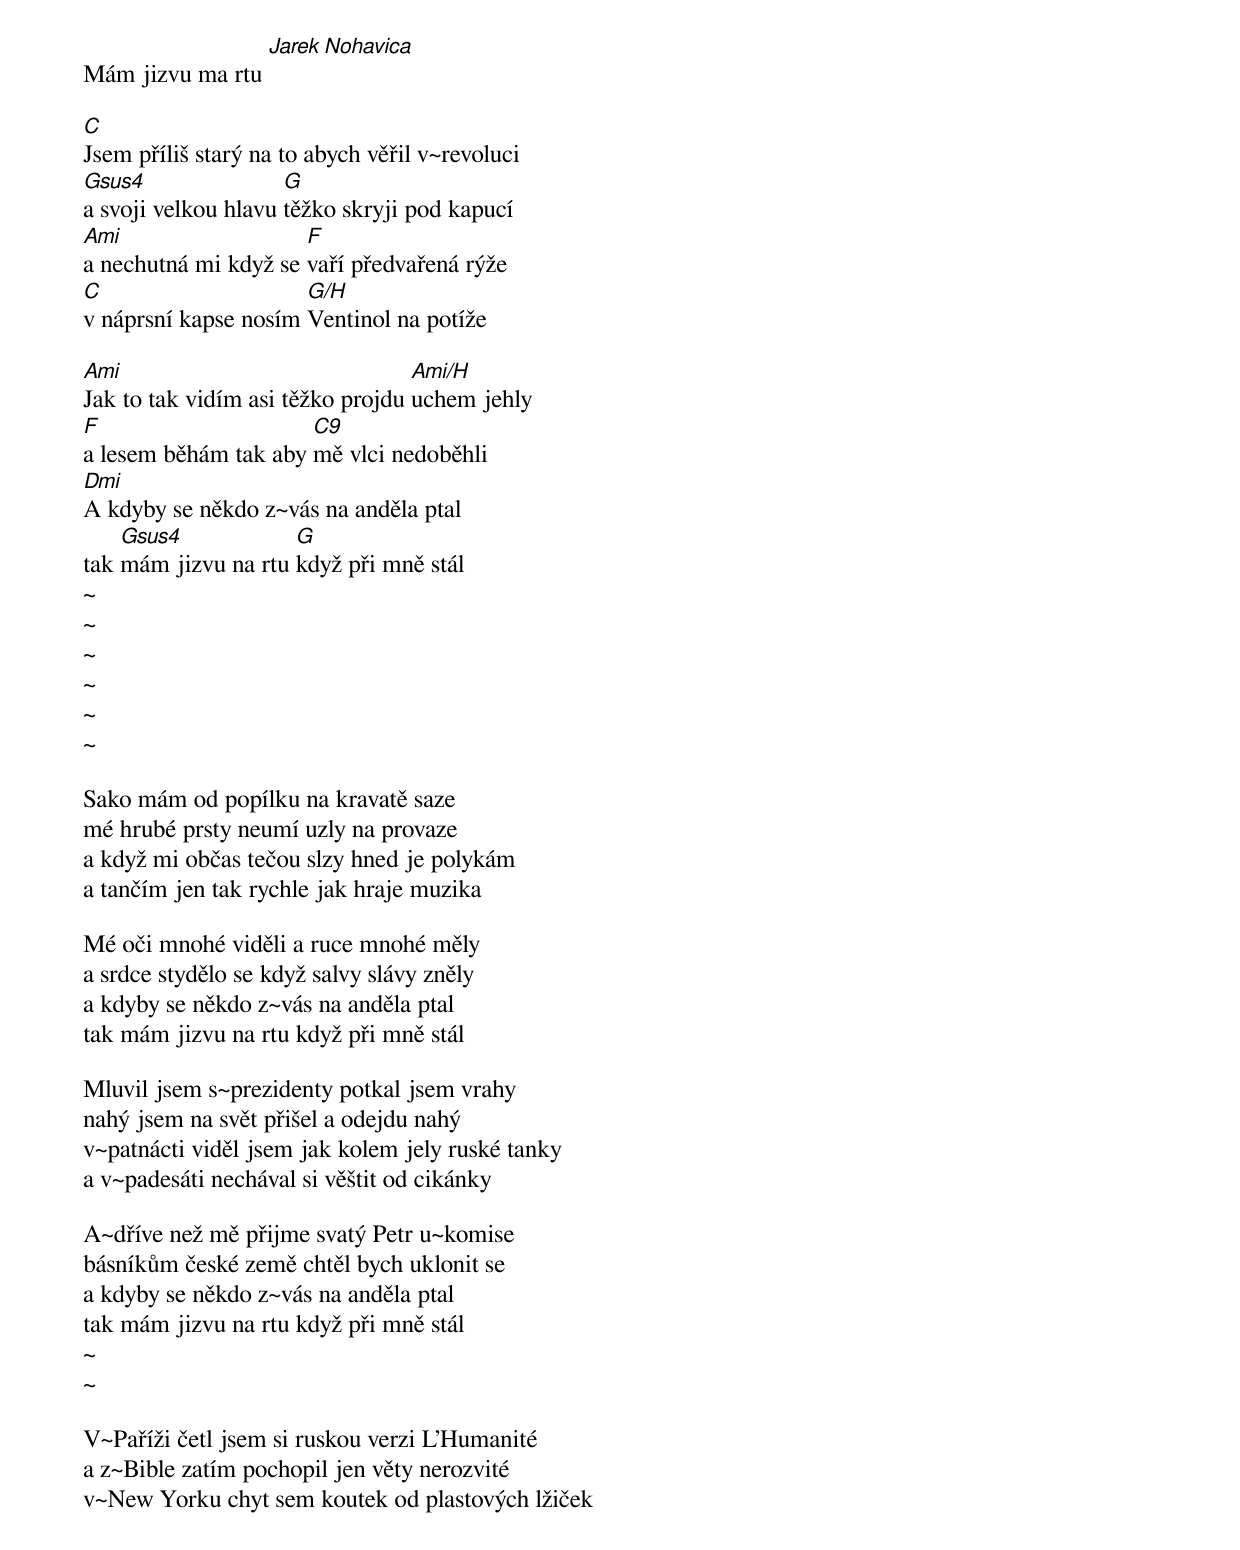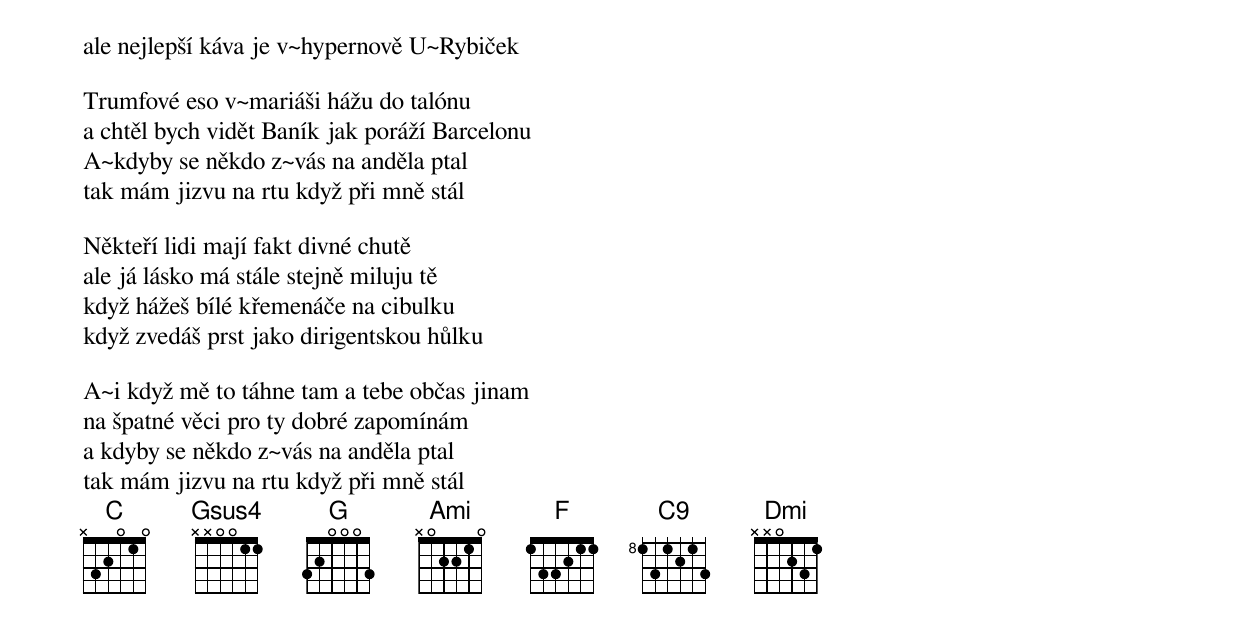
Mám jizvu ma rtu [Jarek Nohavica]

[C]Jsem příliš starý na to abych věřil v~revoluci
[Gsus4]a svoji velkou hlavu [G]těžko skryji pod kapucí
[Ami]a nechutná mi když se [F]vaří předvařená rýže
[C]v náprsní kapse nosím [G/H]Ventinol na potíže

[Ami]Jak to tak vidím asi těžko projdu [Ami/H]uchem jehly
[F]a lesem běhám tak aby [C9]mě vlci nedoběhli
[Dmi]A kdyby se někdo z~vás na anděla ptal
tak [Gsus4]mám jizvu na rtu [G]když při mně stál
~
~
~
~
~
~

Sako mám od popílku na kravatě saze
mé hrubé prsty neumí uzly na provaze
a když mi občas tečou slzy hned je polykám
a tančím jen tak rychle jak hraje muzika

Mé oči mnohé viděli a ruce mnohé měly
a srdce stydělo se když salvy slávy zněly
a kdyby se někdo z~vás na anděla ptal
tak mám jizvu na rtu když při mně stál

Mluvil jsem s~prezidenty potkal jsem vrahy
nahý jsem na svět přišel a odejdu nahý
v~patnácti viděl jsem jak kolem jely ruské tanky
a v~padesáti nechával si věštit od cikánky

A~dříve než mě přijme svatý Petr u~komise
básníkům české země chtěl bych uklonit se
a kdyby se někdo z~vás na anděla ptal
tak mám jizvu na rtu když při mně stál
~
~

V~Paříži četl jsem si ruskou verzi L'Humanité
a z~Bible zatím pochopil jen věty nerozvité
v~New Yorku chyt sem koutek od plastových lžiček
ale nejlepší káva je v~hypernově U~Rybiček

Trumfové eso v~mariáši hážu do talónu
a chtěl bych vidět Baník jak poráží Barcelonu
A~kdyby se někdo z~vás na anděla ptal
tak mám jizvu na rtu když při mně stál

Někteří lidi mají fakt divné chutě
ale já lásko má stále stejně miluju tě
když hážeš bílé křemenáče na cibulku
když zvedáš prst jako dirigentskou hůlku

A~i když mě to táhne tam a tebe občas jinam
na špatné věci pro ty dobré zapomínám
a kdyby se někdo z~vás na anděla ptal
tak mám jizvu na rtu když při mně stál
